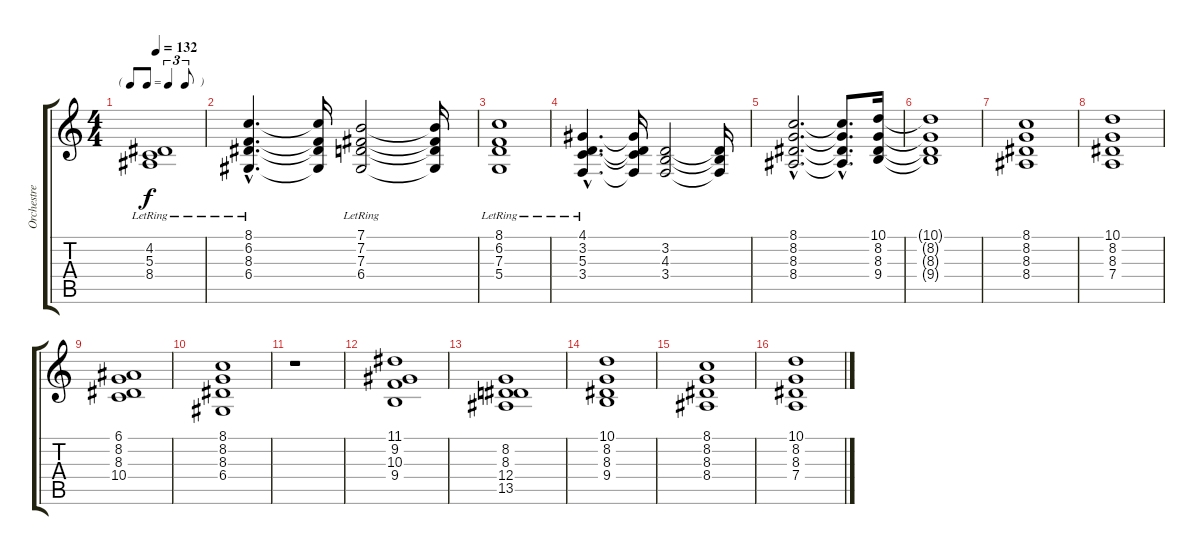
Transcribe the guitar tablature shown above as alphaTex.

\track ("Orchestre" "Orchestre") {instrument synthstrings1}
\staff {score tabs}
\tuning (E4 B3 G3 D3 A2 E2) {hide}
\ts (4 4)
\tf triplet8th
\tempo 132
\clef g2
\ks c
(4.2 5.3 8.4{lr}).1{dy f} |
(8.1{hac} 6.2{hac} 8.3{hac} 6.4{hac lr}).4{d} (8.1{t} 6.2{t} 8.3{t} 6.4{t}).16 (7.1 7.2 7.3 6.4{lr}).2 (7.1{t} 7.2{t} 7.3{t} 6.4{t}).16 |
(8.1 6.2 7.3 5.4{lr}).1 |
(4.1{hac} 3.2{hac} 5.3{hac} 3.4{hac lr}).4{d} (4.1{t} 3.2{t} 5.3{t} 3.4{t}).16 (3.2 4.3 3.4).2 (3.2{t} 4.3{t} 3.4{t}).16 |
(8.1{hac} 8.2{hac} 8.3{hac} 8.4{hac}).2{d} (8.1{hac t} 8.2{hac t} 8.3{hac t} 8.4{hac t}).8{d} (10.1 8.2 8.3 9.4).16 |
(10.1{t} 8.2{t} 8.3{t} 9.4{t}).1 |
(8.1 8.2 8.3 8.4).1 |
(10.1 8.2 8.3 7.4).1 |
(6.1 8.2 8.3 10.4).1 |
(8.1 8.2 8.3 6.4).1 |
r.1 |
(11.1 9.2 10.3 9.4).1 |
(8.2 8.3 12.4 13.5).1 |
(10.1 8.2 8.3 9.4).1 |
(8.1 8.2 8.3 8.4).1 |
(10.1 8.2 8.3 7.4).1
